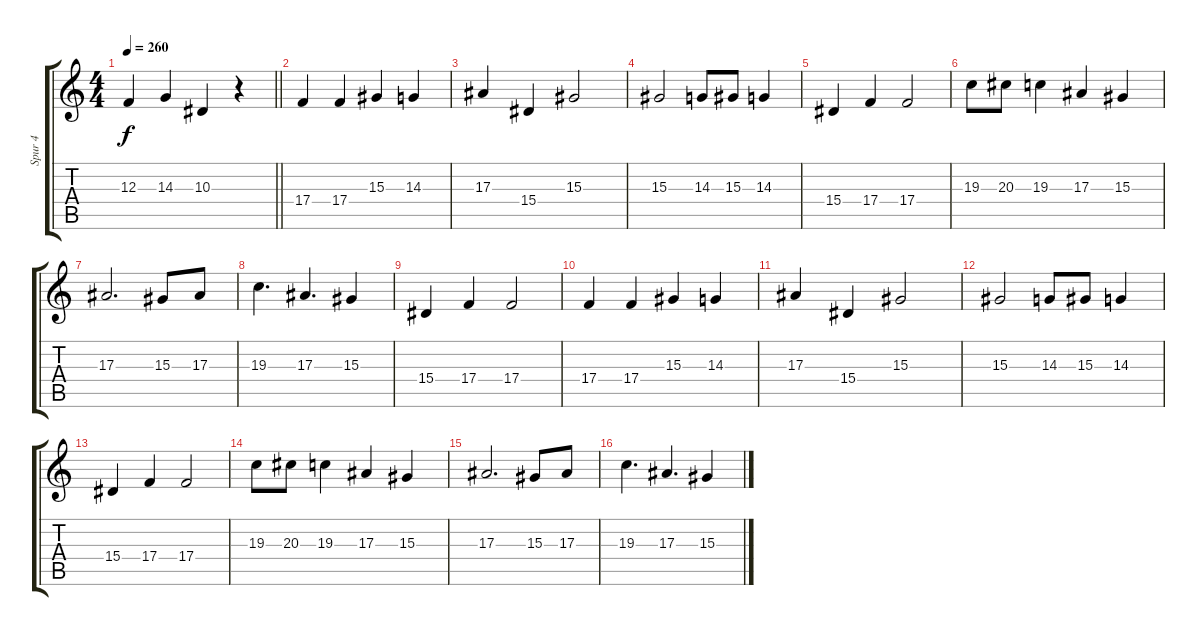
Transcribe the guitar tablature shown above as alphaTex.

\track ("Spur 4" "Spur 4") {instrument accordion}
\staff {score tabs}
\tuning (D4 A3 F3 C3 G2 D2) {hide}
\ts (4 4)
\tempo 260
\clef g2
\barLineRight lightlight
\ks c
12.3.4{dy f} 14.3.4 10.3.4 r.4 |
17.4.4 17.4.4 15.3.4 14.3.4 |
17.3.4 15.4.4 15.3.2 |
15.3.2 14.3.8 15.3.8 14.3.4 |
15.4.4 17.4.4 17.4.2 |
19.3.8 20.3.8 19.3.4 17.3.4 15.3.4 |
17.3.2{d} 15.3.8 17.3.8 |
19.3.4{d} 17.3.4{d} 15.3.4 |
15.4.4 17.4.4 17.4.2 |
17.4.4 17.4.4 15.3.4 14.3.4 |
17.3.4 15.4.4 15.3.2 |
15.3.2 14.3.8 15.3.8 14.3.4 |
15.4.4 17.4.4 17.4.2 |
19.3.8 20.3.8 19.3.4 17.3.4 15.3.4 |
17.3.2{d} 15.3.8 17.3.8 |
19.3.4{d} 17.3.4{d} 15.3.4
